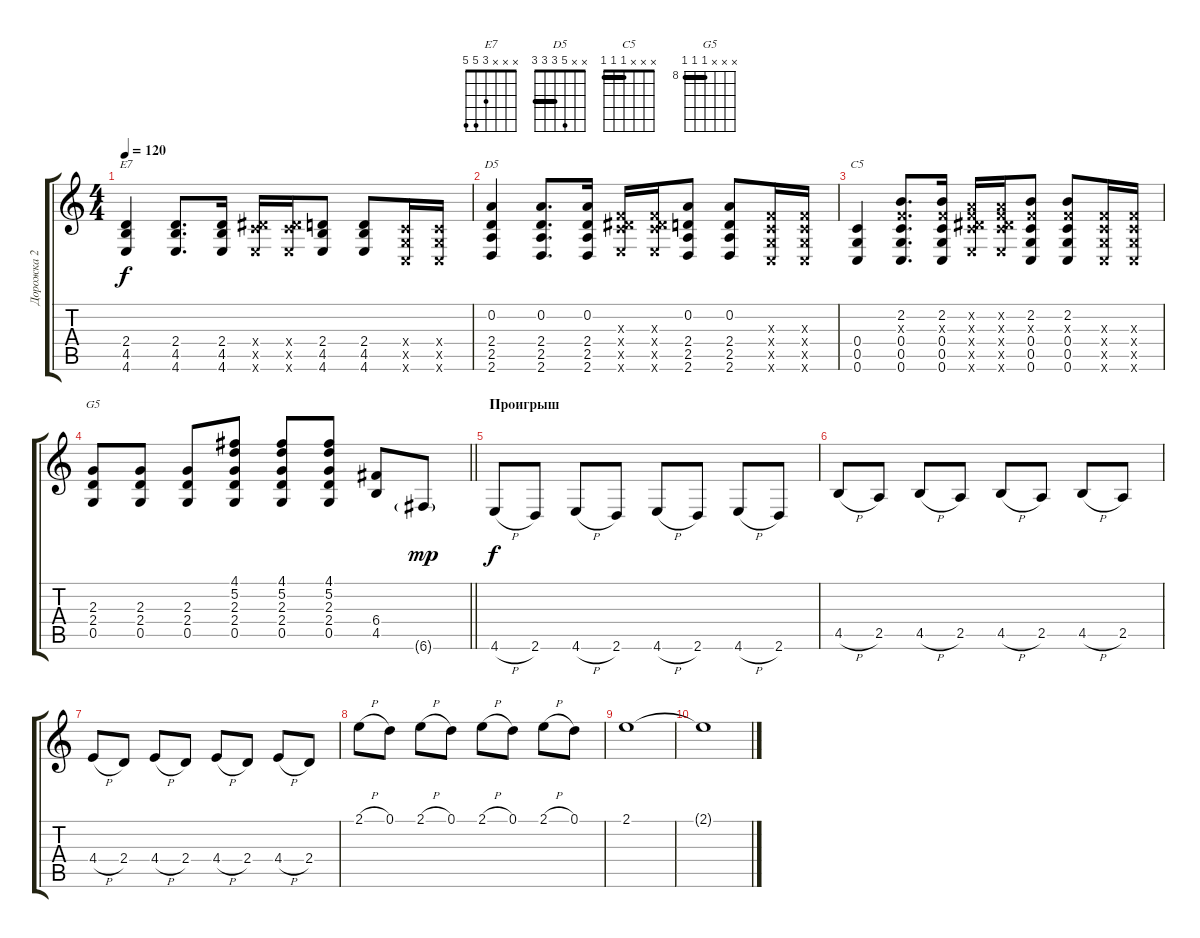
\track ("Дорожка 2" "Дорожка 2") {instrument distortionguitar}
\staff {score tabs}
\tuning (D4 A3 F3 C3 G2 C2) {hide}
\chord ("E7" x x x 3 5 5)
\chord ("D5" x x 5 3 3 3) {barre 3}
\chord ("C5" x x x 1 1 1) {barre 1}
\chord ("G5" x x x 8 8 8) {firstfret 8 barre 8}
\ts (4 4)
\tempo 120
\clef g2
\ks c
(2.4 4.5 4.6).4{ch "E7" dy f} (2.4 4.5 4.6).8{d} (2.4 4.5 4.6).16 (3.4{x} 5.5{x} 4.6{x}).16 (3.4{x} 5.5{x} 4.6{x}).16 (2.4 4.5 4.6).8 (2.4 4.5 4.6).8 (0.4{x} 0.5{x} 0.6{x}).16 (0.4{x} 0.5{x} 0.6{x}).16 |
(0.2 2.4 2.5 2.6).4{ch "D5"} (0.2 2.4 2.5 2.6).8{d} (0.2 2.4 2.5 2.6).16 (0.3{x} 3.4{x} 5.5{x} 4.6{x}).16 (0.3{x} 3.4{x} 5.5{x} 4.6{x}).16 (0.2 2.4 2.5 2.6).8 (0.2 2.4 2.5 2.6).8 (0.3{x} 0.4{x} 0.5{x} 0.6{x}).16 (0.3{x} 0.4{x} 0.5{x} 0.6{x}).16 |
(0.4 0.5 0.6).4{ch "C5"} (2.2 0.3{x} 0.4 0.5 0.6).8{d} (2.2 0.3{x} 0.4 0.5 0.6).16 (0.2{x} 0.3{x} 3.4{x} 5.5{x} 4.6{x}).16 (0.2{x} 0.3{x} 3.4{x} 5.5{x} 4.6{x}).16 (2.2 0.3{x} 0.4 0.5 0.6).8 (2.2 0.3{x} 0.4 0.5 0.6).8 (0.3{x} 0.4{x} 0.5{x} 0.6{x}).16 (0.3{x} 0.4{x} 0.5{x} 0.6{x}).16 |
\barLineRight lightlight
(2.3 2.4 0.5).8{ch "G5"} (2.3 2.4 0.5).8 (2.3 2.4 0.5).8 (4.1 5.2 2.3 2.4 0.5).8 (4.1 5.2 2.3 2.4 0.5).8 (4.1 5.2 2.3 2.4 0.5).8 (6.4 4.5).8 6.6{g}.8{dy mp} |
\section ("" "Проигрыш")
4.6{h}.8{dy f} 2.6.8 4.6{h}.8 2.6.8 4.6{h}.8 2.6.8 4.6{h}.8 2.6.8 |
4.5{h}.8 2.5.8 4.5{h}.8 2.5.8 4.5{h}.8 2.5.8 4.5{h}.8 2.5.8 |
4.4{h}.8 2.4.8 4.4{h}.8 2.4.8 4.4{h}.8 2.4.8 4.4{h}.8 2.4.8 |
2.1{h}.8 0.1.8 2.1{h}.8 0.1.8 2.1{h}.8 0.1.8 2.1{h}.8 0.1.8 |
2.1.1{volume 3} |
2.1{t}.1
